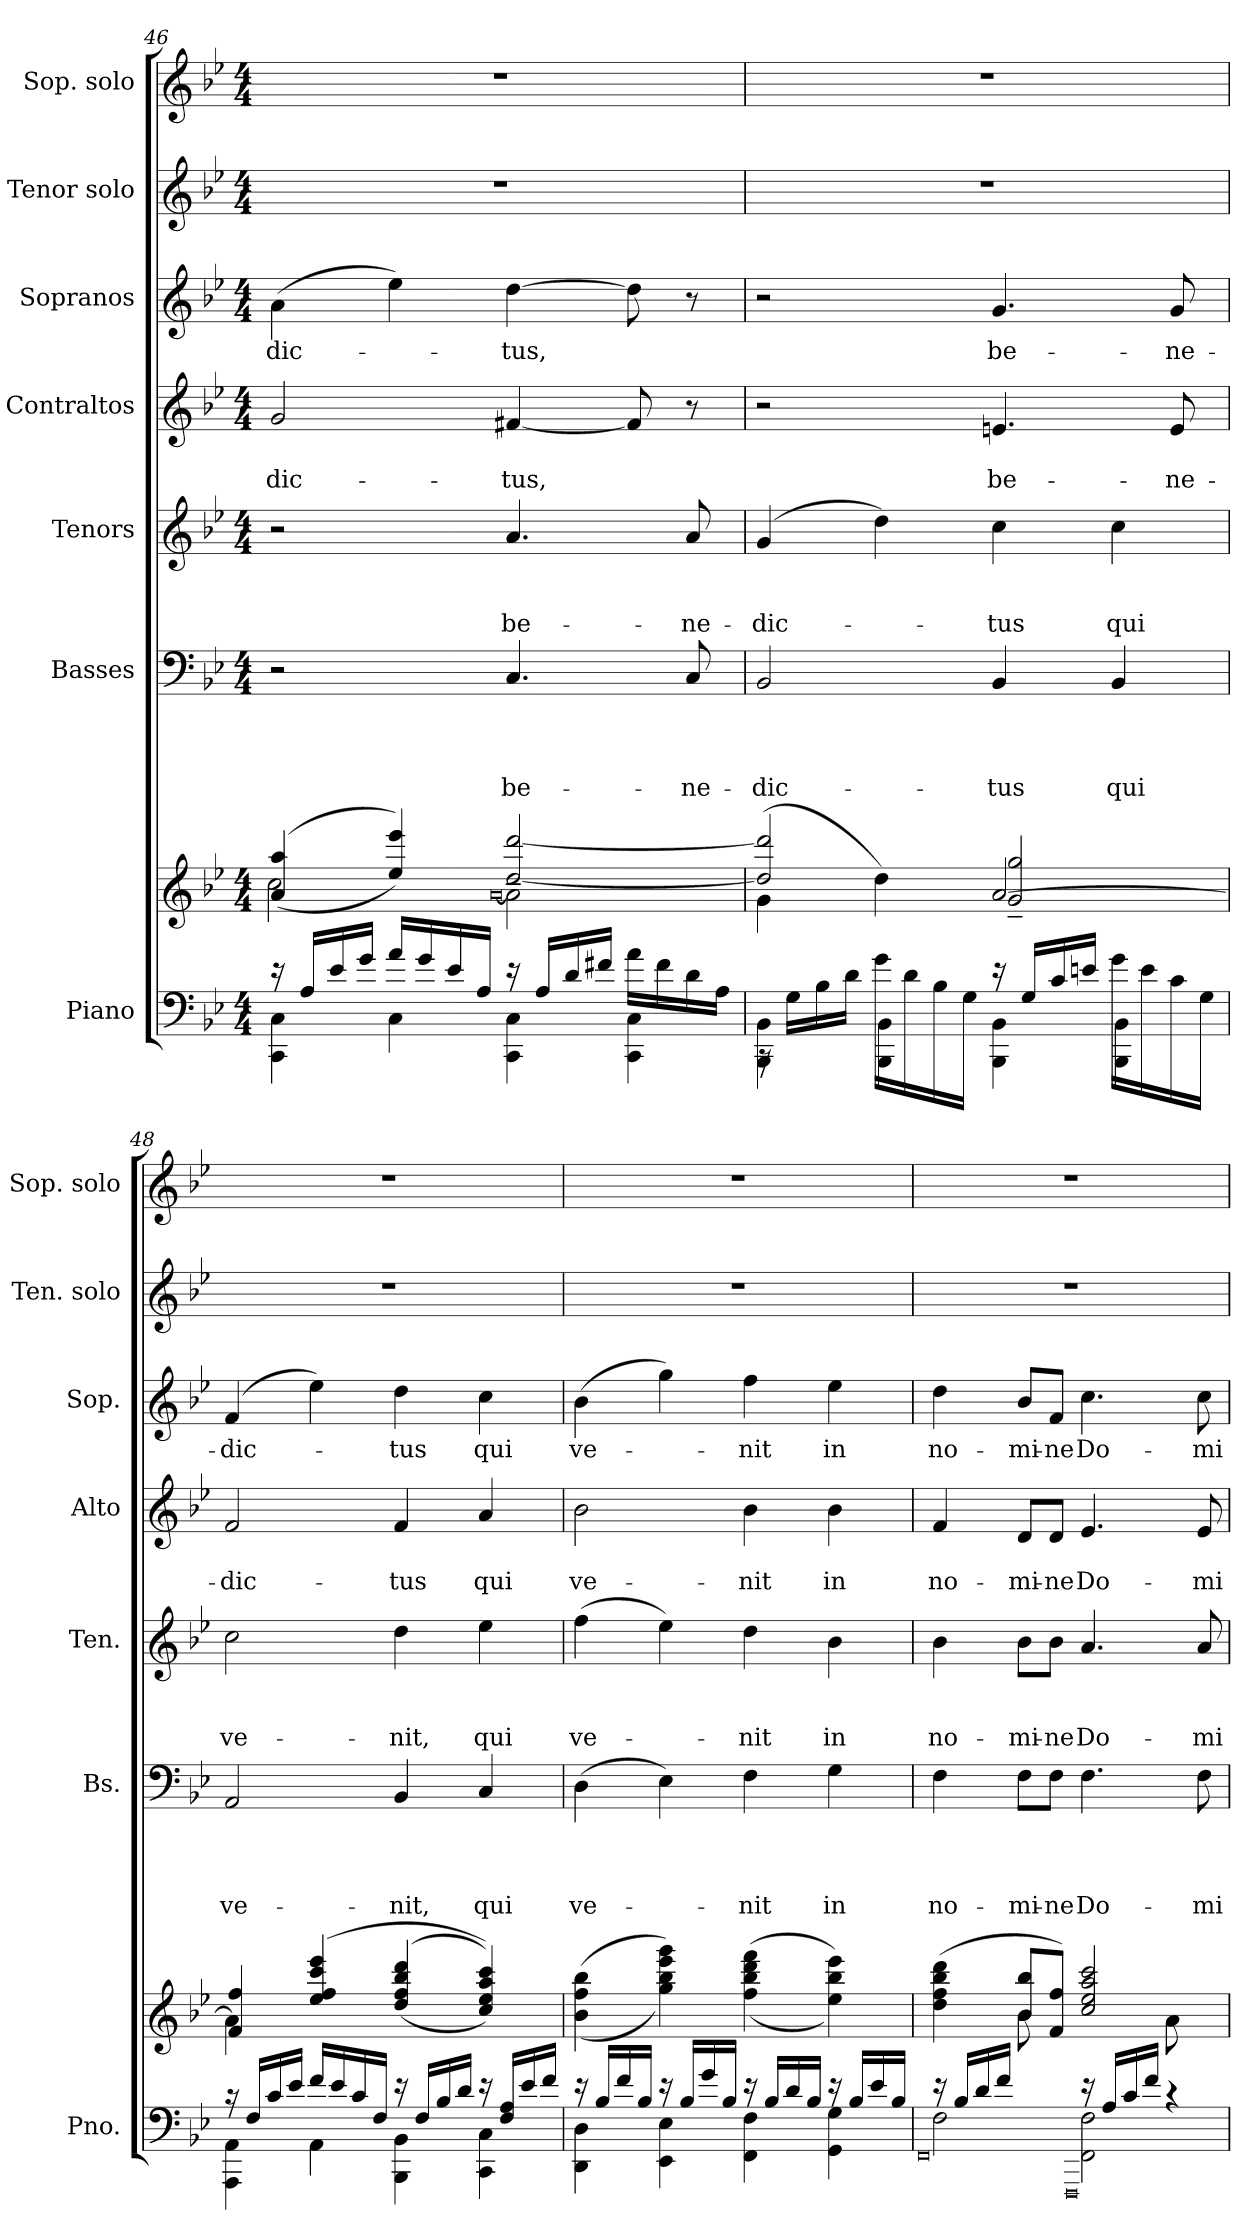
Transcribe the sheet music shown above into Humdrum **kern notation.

**kern	**kern	**kern	**text	**text	**text	**text	**kern	**text	**text	**text	**kern	**text	**text	**kern	**text	**kern	**kern
*part7	*part7	*part6	*part6	*part6	*part6	*part6	*part5	*part5	*part5	*part5	*part4	*part4	*part4	*part3	*part3	*part2	*part1
*staff8	*staff7	*staff6	*staff6	*staff6	*staff6	*staff6	*staff5	*staff5	*staff5	*staff5	*staff4	*staff4	*staff4	*staff3	*staff3	*staff2	*staff1
*I"Piano	*	*I"Basses	*	*	*	*	*I"Tenors	*	*	*	*I"Contraltos	*	*	*I"Sopranos	*	*I"Tenor solo	*I"Sop. solo
*I'Pno.	*	*I'Bs.	*	*	*	*	*I'Ten.	*	*	*	*I'Alto	*	*	*I'Sop.	*	*I'Ten. solo	*I'Sop. solo
*clefF4	*clefG2	*clefF4	*	*	*	*	*clefG2	*	*	*	*clefG2	*	*	*clefG2	*	*clefG2	*clefG2
*	*	*	*	*	*	*	*ITrd7c12	*	*	*	*	*	*	*	*	*ITrd7c12	*
*k[b-e-]	*k[b-e-]	*k[b-e-]	*	*	*	*	*k[b-e-]	*	*	*	*k[b-e-]	*	*	*k[b-e-]	*	*k[b-e-]	*k[b-e-]
*B-:	*B-:	*B-:	*	*	*	*	*B-:	*	*	*	*B-:	*	*	*B-:	*	*B-:	*B-:
*M4/4	*M4/4	*M4/4	*	*	*	*	*M4/4	*	*	*	*M4/4	*	*	*M4/4	*	*M4/4	*M4/4
=46	=46	=46	=46	=46	=46	=46	=46	=46	=46	=46	=46	=46	=46	=46	=46	=46	=46
*^	*^	*	*	*	*	*	*	*	*	*	*	*	*	*	*	*	*
*	*^	*	*^	*	*	*	*	*	*	*	*	*	*	*	*	*	*	*	*
!	!	!	!	!	!	!	!	!	!	!	!	!	!	!	!	!	!LO:LY:b	!	!LO:LY:b	!	!
16re	4CC\ 4C\	1ryy	(>(<4a/ 4aa/	2cc\	2ryy	2r	.	.	.	.	2r	.	.	.	2g/	.	-dic-	(>4a\	-dic-	1r	1r
16A/LL	.	.	.	.	.	.	.	.	.	.	.	.	.	.	.	.	.	.	.	.	.
16e-/	.	.	.	.	.	.	.	.	.	.	.	.	.	.	.	.	.	.	.	.	.
16g/JJ	.	.	.	.	.	.	.	.	.	.	.	.	.	.	.	.	.	.	.	.	.
16a/LL	4C\	.	4ee-/ 4eee-/))	.	.	.	.	.	.	.	.	.	.	.	.	.	.	4ee-\)	.	.	.
16g/	.	.	.	.	.	.	.	.	.	.	.	.	.	.	.	.	.	.	.	.	.
16e-/	.	.	.	.	.	.	.	.	.	.	.	.	.	.	.	.	.	.	.	.	.
16A/JJ	.	.	.	.	.	.	.	.	.	.	.	.	.	.	.	.	.	.	.	.	.
.	.	.	.	.	[<0qa	.	.	.	.	.	.	.	.	.	.	.	.	.	.	.	.
!	!	!	!	!	!	!	!	!	!	!LO:LY:b	!	!	!	!LO:LY:b	!	!	!LO:LY:b	!	!LO:LY:b	!	!
16re	4CC\ 4C\	.	2ryy	[>2dd/ [>2ddd/	2a~>\]	4.C/	.	.	.	be-	4.A/	.	.	be-	[<4f#X/	.	-tus,	[>4dd\	-tus,	.	.
16A/LL	.	.	.	.	.	.	.	.	.	.	.	.	.	.	.	.	.	.	.	.	.
16d/	.	.	.	.	.	.	.	.	.	.	.	.	.	.	.	.	.	.	.	.	.
16f#X/JJ	.	.	.	.	.	.	.	.	.	.	.	.	.	.	.	.	.	.	.	.	.
16a\LL	4CC\ 4C\	.	.	.	.	.	.	.	.	.	.	.	.	.	8f#/]	.	.	8dd\]	.	.	.
16f#\	.	.	.	.	.	.	.	.	.	.	.	.	.	.	.	.	.	.	.	.	.
!	!	!	!	!	!	!	!	!	!	!LO:LY:b	!	!	!	!LO:LY:b	!	!	!	!	!	!	!
16d\	.	.	.	.	.	8C/	.	.	.	-ne-	8A/	.	.	-ne-	8r	.	.	8r	.	.	.
16A\JJ	.	.	.	.	.	.	.	.	.	.	.	.	.	.	.	.	.	.	.	.	.
!!LO:PB:g=z
=47	=47	=47	=47	=47	=47	=47	=47	=47	=47	=47	=47	=47	=47	=47	=47	=47	=47	=47	=47	=47	=47
!	!	!	!	!	!	!	!	!	!	!LO:LY:b	!	!	!	!LO:LY:b	!	!	!	!	!	!	!
16rCC	4BBB-\ 4BB-\	1ryy	(>4g\	2dd/] 2ddd/]	1ryy	2BB-/	.	.	.	-dic-	(>4G/	.	.	-dic-	2r	.	.	2r	.	1r	1r
16G\LL	.	.	.	.	.	.	.	.	.	.	.	.	.	.	.	.	.	.	.	.	.
16B-\	.	.	.	.	.	.	.	.	.	.	.	.	.	.	.	.	.	.	.	.	.
16d\JJ	.	.	.	.	.	.	.	.	.	.	.	.	.	.	.	.	.	.	.	.	.
16g\LL	4BBB-\ 4BB-\	.	4dd\)	.	.	.	.	.	.	.	4d\)	.	.	.	.	.	.	.	.	.	.
16d\	.	.	.	.	.	.	.	.	.	.	.	.	.	.	.	.	.	.	.	.	.
16B-\	.	.	.	.	.	.	.	.	.	.	.	.	.	.	.	.	.	.	.	.	.
16G\JJ	.	.	.	.	.	.	.	.	.	.	.	.	.	.	.	.	.	.	.	.	.
!	!	!	!	!	!	!	!	!	!	!LO:LY:b	!	!	!	!LO:LY:b	!	!	!LO:LY:b	!	!LO:LY:b	!	!
16re	4BBB-\ 4BB-\	.	[<2a/	2g/~> 2gg/~>	.	4BB-/	.	.	.	-tus	4c\	.	.	-tus	4.en/	.	be-	4.g/	be-	.	.
16G/LL	.	.	.	.	.	.	.	.	.	.	.	.	.	.	.	.	.	.	.	.	.
16c/	.	.	.	.	.	.	.	.	.	.	.	.	.	.	.	.	.	.	.	.	.
16en/JJ	.	.	.	.	.	.	.	.	.	.	.	.	.	.	.	.	.	.	.	.	.
!	!	!	!	!	!	!	!	!	!	!LO:LY:b	!	!	!	!LO:LY:b	!	!	!	!	!	!	!
16g\LL	4BBB-\ 4BB-\	.	.	.	.	4BB-/	.	.	.	qui	4c\	.	.	qui	.	.	.	.	.	.	.
16e\	.	.	.	.	.	.	.	.	.	.	.	.	.	.	.	.	.	.	.	.	.
!	!	!	!	!	!	!	!	!	!	!	!	!	!	!	!	!	!LO:LY:b	!	!LO:LY:b	!	!
16c\	.	.	.	.	.	.	.	.	.	.	.	.	.	.	8e/	.	-ne-	8g/	-ne-	.	.
16G\JJ	.	.	.	.	.	.	.	.	.	.	.	.	.	.	.	.	.	.	.	.	.
=48	=48	=48	=48	=48	=48	=48	=48	=48	=48	=48	=48	=48	=48	=48	=48	=48	=48	=48	=48	=48	=48
!	!	!	!	!	!	!	!	!	!	!LO:LY:b	!	!	!	!LO:LY:b	!	!	!LO:LY:b	!	!LO:LY:b	!	!
16rc	4AAA\ 4AA\	1ryy	4a\]	1ryy	4f/ 4ff/	2AA/	.	.	.	ve-	2c\	.	.	ve-	2f/	.	-dic-	(>4f/	-dic-	1r	1r
16F/LL	.	.	.	.	.	.	.	.	.	.	.	.	.	.	.	.	.	.	.	.	.
16c/	.	.	.	.	.	.	.	.	.	.	.	.	.	.	.	.	.	.	.	.	.
16e-i/JJ	.	.	.	.	.	.	.	.	.	.	.	.	.	.	.	.	.	.	.	.	.
16f/LL	4AA\	.	2.ryy	.	(<4ee-/ 4ff/ 4ccc/ 4eee-/	.	.	.	.	.	.	.	.	.	.	.	.	4ee-i\)	.	.	.
16e-/	.	.	.	.	.	.	.	.	.	.	.	.	.	.	.	.	.	.	.	.	.
16c/	.	.	.	.	.	.	.	.	.	.	.	.	.	.	.	.	.	.	.	.	.
16F/JJ	.	.	.	.	.	.	.	.	.	.	.	.	.	.	.	.	.	.	.	.	.
!	!	!	!	!	!	!	!	!	!	!LO:LY:b	!	!	!	!LO:LY:b	!	!	!LO:LY:b	!	!LO:LY:b	!	!
16re	4BBB-\ 4BB-\	.	.	.	(>(<4dd/ 4ff/ 4bb-/ 4ddd/	4BB-/	.	.	.	-nit,	4d\	.	.	-nit,	4f/	.	-tus	4dd\	-tus	.	.
16F/LL	.	.	.	.	.	.	.	.	.	.	.	.	.	.	.	.	.	.	.	.	.
16B-/	.	.	.	.	.	.	.	.	.	.	.	.	.	.	.	.	.	.	.	.	.
16d/JJ	.	.	.	.	.	.	.	.	.	.	.	.	.	.	.	.	.	.	.	.	.
!	!	!	!	!	!	!	!	!	!	!LO:LY:b	!	!	!	!LO:LY:b	!	!	!LO:LY:b	!	!LO:LY:b	!	!
16re	4CC\ 4C\	.	.	.	4cc/ 4ee-/ 4aa/ 4ccc/)))	4C/	.	.	.	qui	4e-\	.	.	qui	4a/	.	qui	4cc\	qui	.	.
16F/ 16A/LL	.	.	.	.	.	.	.	.	.	.	.	.	.	.	.	.	.	.	.	.	.
16e-/	.	.	.	.	.	.	.	.	.	.	.	.	.	.	.	.	.	.	.	.	.
16f/JJ	.	.	.	.	.	.	.	.	.	.	.	.	.	.	.	.	.	.	.	.	.
!!LO:PB:g=z
=49	=49	=49	=49	=49	=49	=49	=49	=49	=49	=49	=49	=49	=49	=49	=49	=49	=49	=49	=49	=49	=49
!	!	!	!	!	!	!	!	!	!	!LO:LY:b	!	!	!	!LO:LY:b	!	!	!LO:LY:b	!	!LO:LY:b	!	!
16re	4DD\ 4D\	1ryy	1ryy	1ryy	(>(<4b-\ 4ff\ 4bb-\	(>4D\	.	.	.	ve-	(>4f\	.	.	ve-	2b-\	.	ve-	(>4b-\	ve-	1r	1r
16B-/LL	.	.	.	.	.	.	.	.	.	.	.	.	.	.	.	.	.	.	.	.	.
16f/	.	.	.	.	.	.	.	.	.	.	.	.	.	.	.	.	.	.	.	.	.
16B-/JJ	.	.	.	.	.	.	.	.	.	.	.	.	.	.	.	.	.	.	.	.	.
16re	4EE-\ 4E-\	.	.	.	4gg\ 4bb-\ 4eee-\ 4ggg\))	4E-\)	.	.	.	.	4e-\)	.	.	.	.	.	.	4gg\)	.	.	.
16B-/LL	.	.	.	.	.	.	.	.	.	.	.	.	.	.	.	.	.	.	.	.	.
16g/	.	.	.	.	.	.	.	.	.	.	.	.	.	.	.	.	.	.	.	.	.
16B-/JJ	.	.	.	.	.	.	.	.	.	.	.	.	.	.	.	.	.	.	.	.	.
!	!	!	!	!	!	!	!	!	!	!LO:LY:b	!	!	!	!LO:LY:b	!	!	!LO:LY:b	!	!LO:LY:b	!	!
16re	4FF\ 4F\	.	.	.	(>(<4ff\ 4bb-\ 4ddd\ 4fff\	4F\	.	.	.	-nit	4d\	.	.	-nit	4b-\	.	-nit	4ff\	-nit	.	.
16B-/LL	.	.	.	.	.	.	.	.	.	.	.	.	.	.	.	.	.	.	.	.	.
16d/	.	.	.	.	.	.	.	.	.	.	.	.	.	.	.	.	.	.	.	.	.
16B-/JJ	.	.	.	.	.	.	.	.	.	.	.	.	.	.	.	.	.	.	.	.	.
!	!	!	!	!	!	!	!	!	!	!LO:LY:b	!	!	!	!LO:LY:b	!	!	!LO:LY:b	!	!LO:LY:b	!	!
16re	4GG\ 4G\	.	.	.	4ee-\ 4bb-\ 4eee-\))	4G\	.	.	.	in	4B-\	.	.	in	4b-\	.	in	4ee-\	in	.	.
16B-/LL	.	.	.	.	.	.	.	.	.	.	.	.	.	.	.	.	.	.	.	.	.
16e-/	.	.	.	.	.	.	.	.	.	.	.	.	.	.	.	.	.	.	.	.	.
16B-/JJ	.	.	.	.	.	.	.	.	.	.	.	.	.	.	.	.	.	.	.	.	.
=50	=50	=50	=50	=50	=50	=50	=50	=50	=50	=50	=50	=50	=50	=50	=50	=50	=50	=50	=50	=50	=50
.	0qFF	.	.	.	.	.	.	.	.	.	.	.	.	.	.	.	.	.	.	.	.
!	!	!	!	!	!	!	!	!	!	!LO:LY:b	!	!	!	!LO:LY:b	!	!	!LO:LY:b	!	!LO:LY:b	!	!
16re	2F\	1ryy	1ryy	4ryy	(>4dd\ 4ff\ 4bb-\ 4ddd\	4F\	.	.	.	no-	4B-\	.	.	no-	4f/	.	no-	4dd\	no-	1r	1r
16B-/LL	.	.	.	.	.	.	.	.	.	.	.	.	.	.	.	.	.	.	.	.	.
16d/	.	.	.	.	.	.	.	.	.	.	.	.	.	.	.	.	.	.	.	.	.
16f/JJ	.	.	.	.	.	.	.	.	.	.	.	.	.	.	.	.	.	.	.	.	.
!	!	!	!	!	!	!	!	!	!	!LO:LY:b	!	!	!	!LO:LY:b	!	!	!LO:LY:b	!	!LO:LY:b	!	!
4ryy	.	.	.	8b-\	8b-/ 8bb-/L	8F\L	.	.	.	-mi-	8B-\L	.	.	-mi-	8d/L	.	-mi-	8b-/L	-mi-	.	.
!	!	!	!	!	!	!	!	!	!	!LO:LY:b	!	!	!	!LO:LY:b	!	!	!LO:LY:b	!	!LO:LY:b	!	!
.	.	.	.	4.ryy	8f/ 8ff/J)	8F\J	.	.	.	-ne	8B-\J	.	.	-ne	8d/J	.	-ne	8f/J	-ne	.	.
.	0qFFF	.	.	.	.	.	.	.	.	.	.	.	.	.	.	.	.	.	.	.	.
!	!	!	!	!	!	!	!	!	!	!LO:LY:b	!	!	!	!LO:LY:b	!	!	!LO:LY:b	!	!LO:LY:b	!	!
16re	2FF\ 2F\	.	.	.	2cc/ 2ee-/ 2aa/ 2ccc/	4.F\	.	.	.	Do-	4.A/	.	.	Do-	4.e-/	.	Do-	4.cc\	Do-	.	.
16A/LL	.	.	.	.	.	.	.	.	.	.	.	.	.	.	.	.	.	.	.	.	.
16c/	.	.	.	.	.	.	.	.	.	.	.	.	.	.	.	.	.	.	.	.	.
16f/JJ	.	.	.	.	.	.	.	.	.	.	.	.	.	.	.	.	.	.	.	.	.
4rc	.	.	.	8a\	.	.	.	.	.	.	.	.	.	.	.	.	.	.	.	.	.
!	!	!	!	!	!	!	!	!	!	!LO:LY:b	!	!	!	!LO:LY:b	!	!	!LO:LY:b	!	!LO:LY:b	!	!
.	.	.	.	8ryy	.	8F\	.	.	.	-mi-	8A/	.	.	-mi-	8e-/	.	-mi-	8cc\	-mi-	.	.
*v	*v	*v	*	*	*	*	*	*	*	*	*	*	*	*	*	*	*	*	*	*	*
*	*v	*v	*v	*	*	*	*	*	*	*	*	*	*	*	*	*	*	*	*
=	=	=	=	=	=	=	=	=	=	=	=	=	=	=	=	=	=
*-	*-	*-	*-	*-	*-	*-	*-	*-	*-	*-	*-	*-	*-	*-	*-	*-	*-
